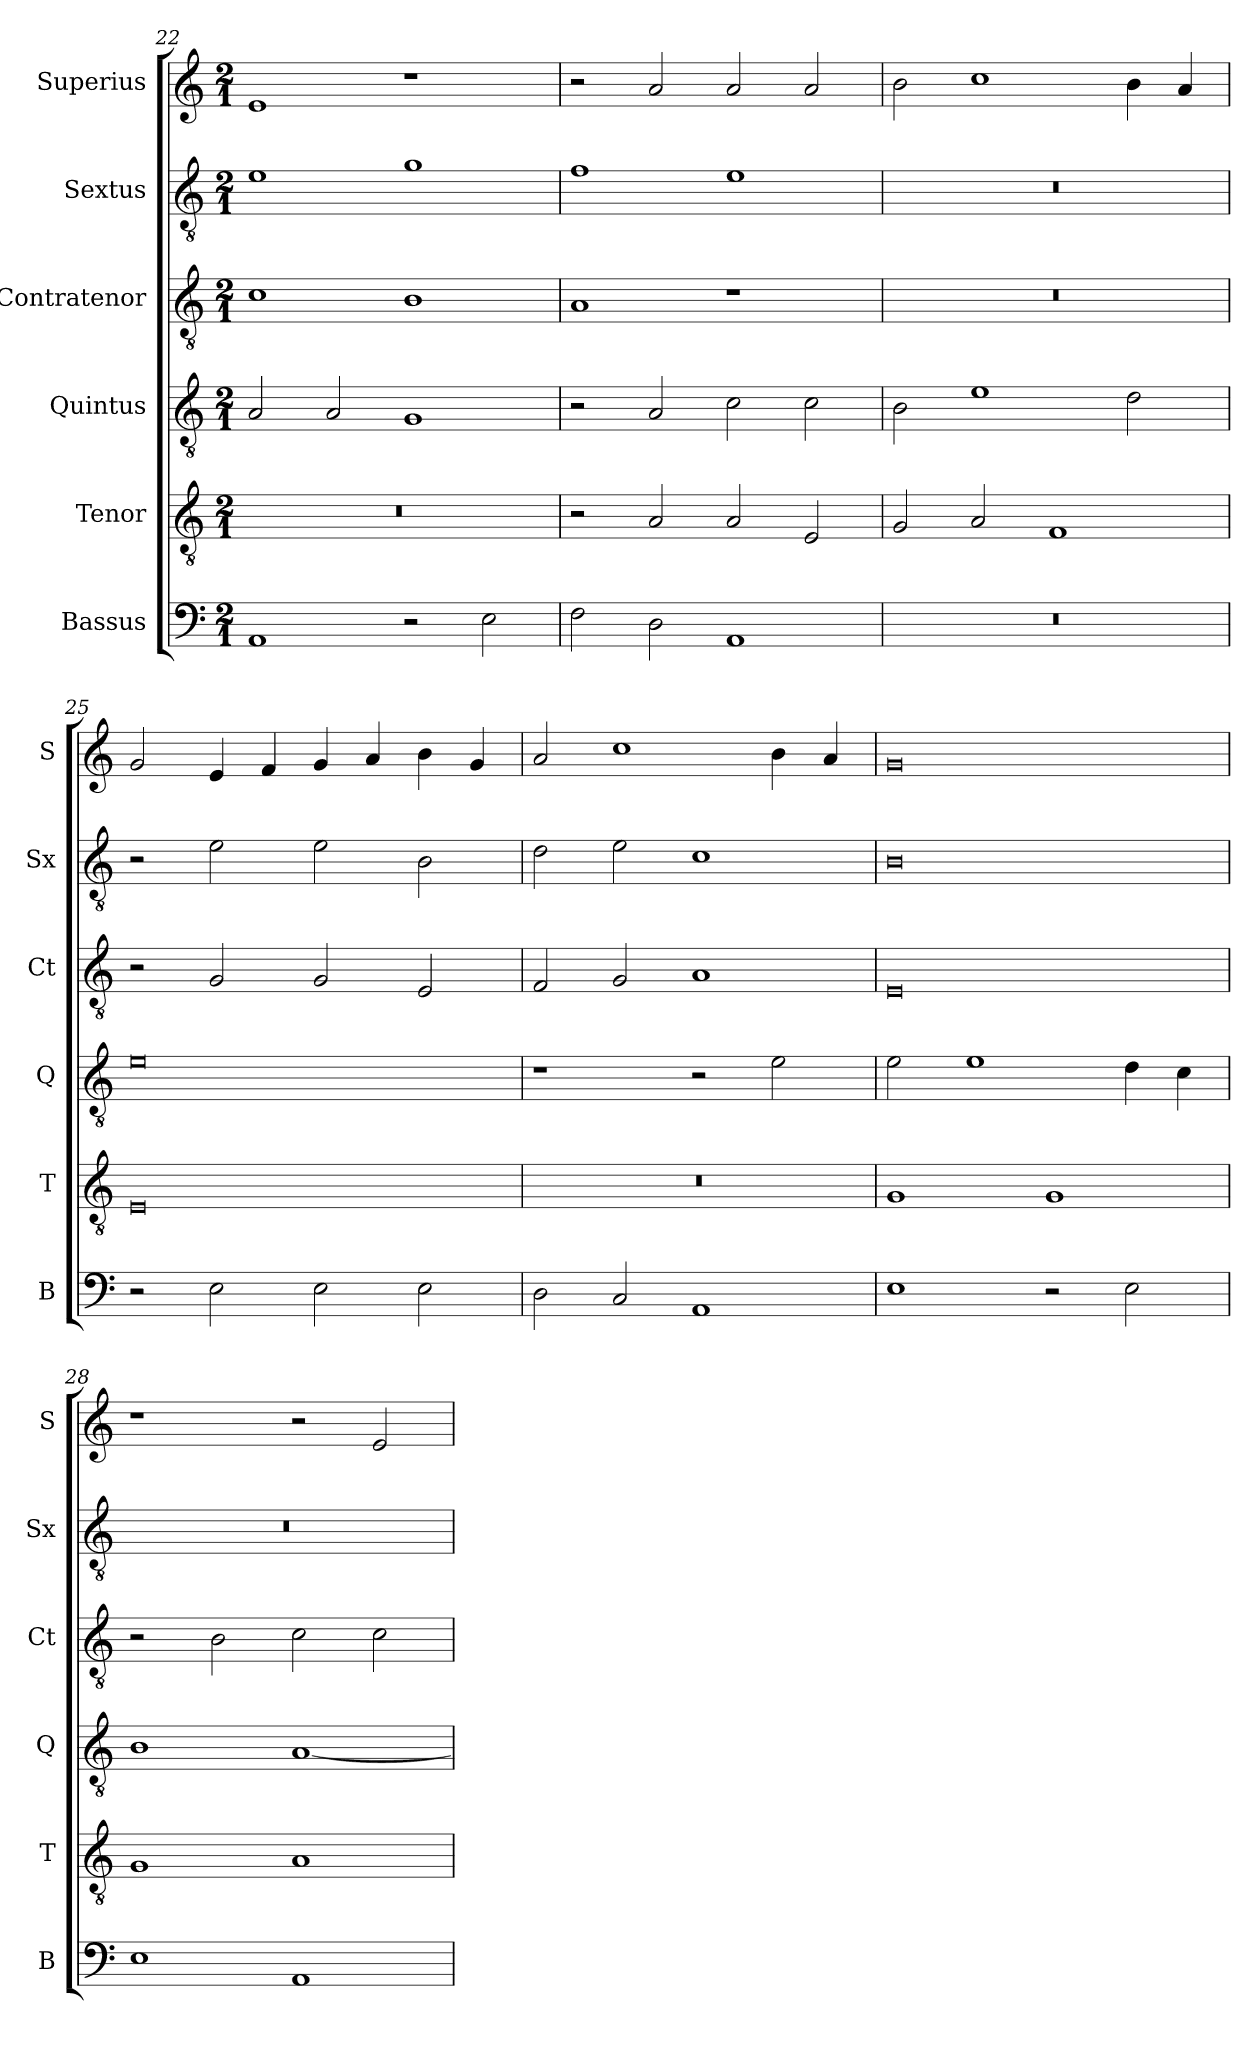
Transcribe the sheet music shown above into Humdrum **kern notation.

**kern	**kern	**kern	**kern	**kern	**kern
*part6	*part5	*part4	*part3	*part2	*part1
*staff6	*staff5	*staff4	*staff3	*staff2	*staff1
*I"Bassus	*I"Tenor	*I"Quintus	*I"Contratenor	*I"Sextus	*I"Superius
*I'B	*I'T	*I'Q	*I'Ct	*I'Sx	*I'S
*clefF4	*clefGv2	*clefGv2	*clefGv2	*clefGv2	*clefG2
*k[]	*k[]	*k[]	*k[]	*k[]	*k[]
*M2/1	*M2/1	*M2/1	*M2/1	*M2/1	*M2/1
=22	=22	=22	=22	=22	=22
1AA	0r	2A/	1c	1e	1e
.	.	2A/	.	.	.
2r	.	1G	1B	1g	1r
2E\	.	.	.	.	.
=23	=23	=23	=23	=23	=23
2F\	2r	2r	1A	1f	2r
2D\	2A/	2A/	.	.	2a/
1AA	2A/	2c\	1r	1e	2a/
.	2E/	2c\	.	.	2a/
=24	=24	=24	=24	=24	=24
0r	2G/	2B\	0r	0r	2b\
.	2A/	1e	.	.	1cc
.	1F	.	.	.	.
.	.	2d\	.	.	4b\
.	.	.	.	.	4a/
=25	=25	=25	=25	=25	=25
2r	0E	0e	2r	2r	2g/
2E\	.	.	2G/	2e\	4e/
.	.	.	.	.	4f/
2E\	.	.	2G/	2e\	4g/
.	.	.	.	.	4a/
2E\	.	.	2E/	2B\	4b\
.	.	.	.	.	4g/
=26	=26	=26	=26	=26	=26
2D\	0r	1r	2F/	2d\	2a/
2C/	.	.	2G/	2e\	1cc
1AA	.	2r	1A	1c	.
.	.	2e\	.	.	4b\
.	.	.	.	.	4a/
=27	=27	=27	=27	=27	=27
1E	1G	2e\	0E	0B	0g
.	.	1e	.	.	.
2r	1G	.	.	.	.
2E\	.	4d\	.	.	.
.	.	4c\	.	.	.
=28	=28	=28	=28	=28	=28
1E	1G	1B	2r	0r	1r
.	.	.	2B\	.	.
1AA	1A	[1A	2c\	.	2r
.	.	.	2c\	.	2e/
=	=	=	=	=	=
*-	*-	*-	*-	*-	*-
